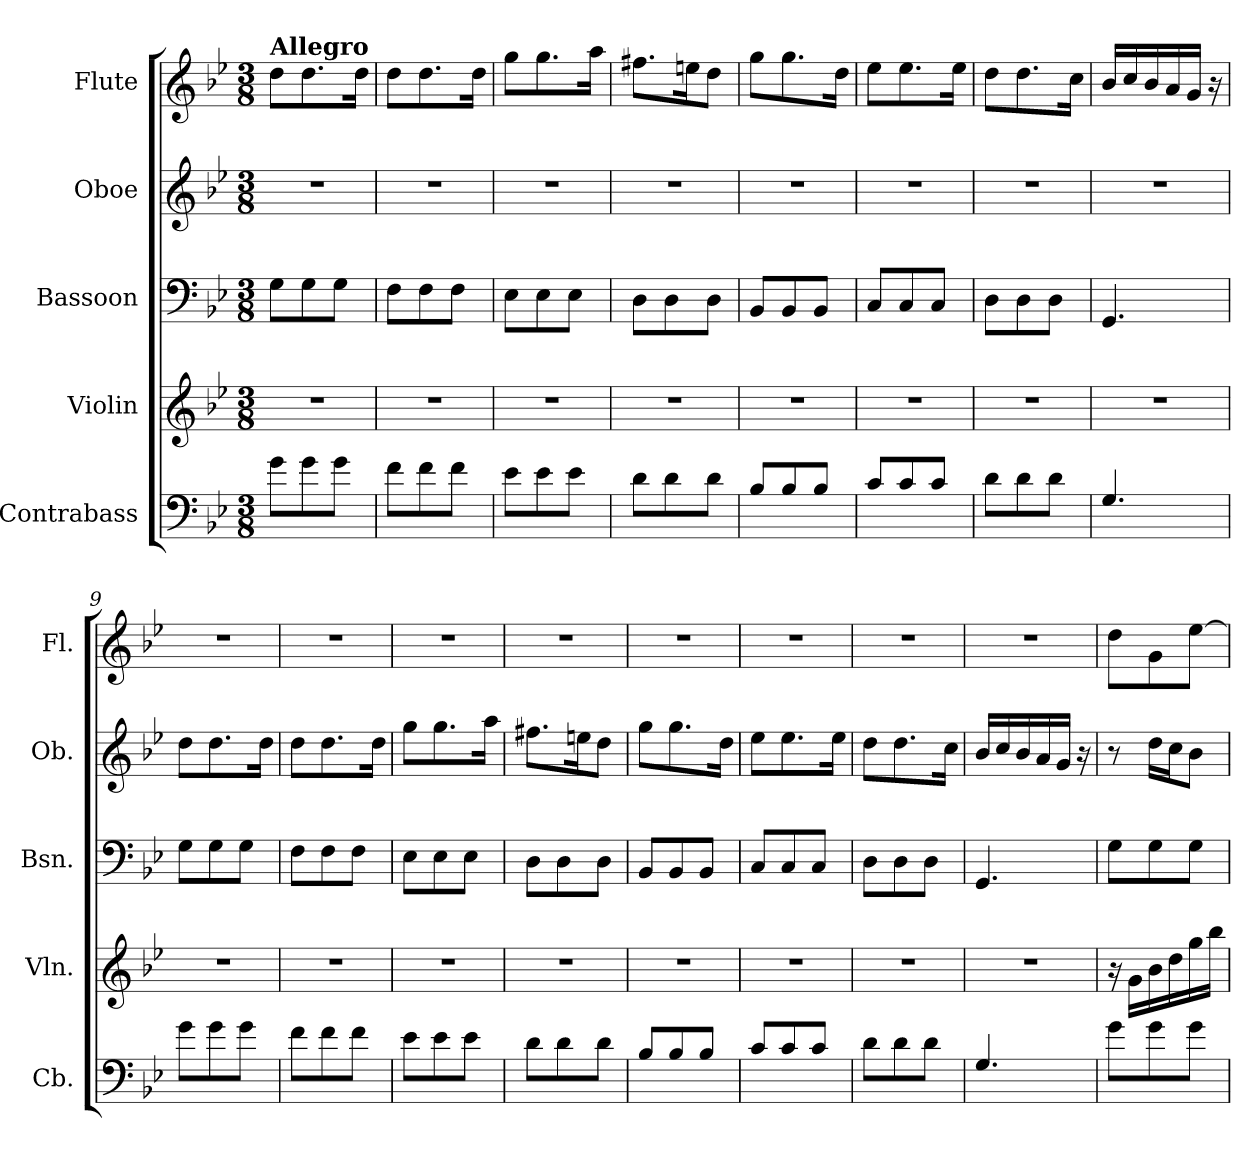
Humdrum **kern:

**kern	**kern	**kern	**kern	**kern
*part5	*part4	*part3	*part2	*part1
*staff5	*staff4	*staff3	*staff2	*staff1
*I"Contrabass	*I"Violin	*I"Bassoon	*I"Oboe	*I"Flute
*I'Cb.	*I'Vln.	*I'Bsn.	*I'Ob.	*I'Fl.
*clefF4	*clefG2	*clefF4	*clefG2	*clefG2
*ITrd7c12	*	*	*	*
*k[b-e-]	*k[b-e-]	*k[b-e-]	*k[b-e-]	*k[b-e-]
*M3/8	*M3/8	*M3/8	*M3/8	*M3/8
=1	=1	=1	=1	=1
!	!	!	!	!LO:TX:a:B:t=Allegro
8G\L	4.r	8G\L	4.r	8dd\L
8G\	.	8G\	.	8.dd\
8G\J	.	8G\J	.	.
.	.	.	.	16dd\Jk
=2	=2	=2	=2	=2
8F\L	4.r	8F\L	4.r	8dd\L
8F\	.	8F\	.	8.dd\
8F\J	.	8F\J	.	.
.	.	.	.	16dd\Jk
=3	=3	=3	=3	=3
8E-\L	4.r	8E-\L	4.r	8gg\L
8E-\	.	8E-\	.	8.gg\
8E-\J	.	8E-\J	.	.
.	.	.	.	16aa\Jk
=4	=4	=4	=4	=4
8D\L	4.r	8D\L	4.r	8.ff#X\L
8D\	.	8D\	.	.
.	.	.	.	16een\K
8D\J	.	8D\J	.	8dd\J
=5	=5	=5	=5	=5
8BB-/L	4.r	8BB-/L	4.r	8gg\L
8BB-/	.	8BB-/	.	8.gg\
8BB-/J	.	8BB-/J	.	.
.	.	.	.	16dd\Jk
=6	=6	=6	=6	=6
8C/L	4.r	8C/L	4.r	8ee-\L
8C/	.	8C/	.	8.ee-\
8C/J	.	8C/J	.	.
.	.	.	.	16ee-\Jk
=7	=7	=7	=7	=7
8D\L	4.r	8D\L	4.r	8dd\L
8D\	.	8D\	.	8.dd\
8D\J	.	8D\J	.	.
.	.	.	.	16cc\Jk
=8	=8	=8	=8	=8
4.GG/	4.r	4.GG/	4.r	16b-/LL
.	.	.	.	16cc/
.	.	.	.	16b-/
.	.	.	.	16a/
.	.	.	.	16g/JJ
.	.	.	.	16r
!!LO:PB:g=z
=9	=9	=9	=9	=9
8G\L	4.r	8G\L	8dd\L	4.r
8G\	.	8G\	8.dd\	.
8G\J	.	8G\J	.	.
.	.	.	16dd\Jk	.
=10	=10	=10	=10	=10
8F\L	4.r	8F\L	8dd\L	4.r
8F\	.	8F\	8.dd\	.
8F\J	.	8F\J	.	.
.	.	.	16dd\Jk	.
!!LO:LB:g=z
=11	=11	=11	=11	=11
8E-\L	4.r	8E-\L	8gg\L	4.r
8E-\	.	8E-\	8.gg\	.
8E-\J	.	8E-\J	.	.
.	.	.	16aa\Jk	.
=12	=12	=12	=12	=12
8D\L	4.r	8D\L	8.ff#X\L	4.r
8D\	.	8D\	.	.
.	.	.	16een\K	.
8D\J	.	8D\J	8dd\J	.
=13	=13	=13	=13	=13
8BB-/L	4.r	8BB-/L	8gg\L	4.r
8BB-/	.	8BB-/	8.gg\	.
8BB-/J	.	8BB-/J	.	.
.	.	.	16dd\Jk	.
=14	=14	=14	=14	=14
8C/L	4.r	8C/L	8ee-\L	4.r
8C/	.	8C/	8.ee-\	.
8C/J	.	8C/J	.	.
.	.	.	16ee-\Jk	.
=15	=15	=15	=15	=15
8D\L	4.r	8D\L	8dd\L	4.r
8D\	.	8D\	8.dd\	.
8D\J	.	8D\J	.	.
.	.	.	16cc\Jk	.
=16	=16	=16	=16	=16
4.GG/	4.r	4.GG/	16b-/LL	4.r
.	.	.	16cc/	.
.	.	.	16b-/	.
.	.	.	16a/	.
.	.	.	16g/JJ	.
.	.	.	16r	.
=17	=17	=17	=17	=17
8G\L	16r	8G\L	8r	8dd\L
.	16g\LL	.	.	.
8G\	16b-\	8G\	16dd\LL	8g\
.	16dd\	.	16cc\J	.
8G\J	16gg\	8G\J	8b-\J	[8ee-\J
.	16bb-\JJ	.	.	.
=	=	=	=	=
*-	*-	*-	*-	*-
